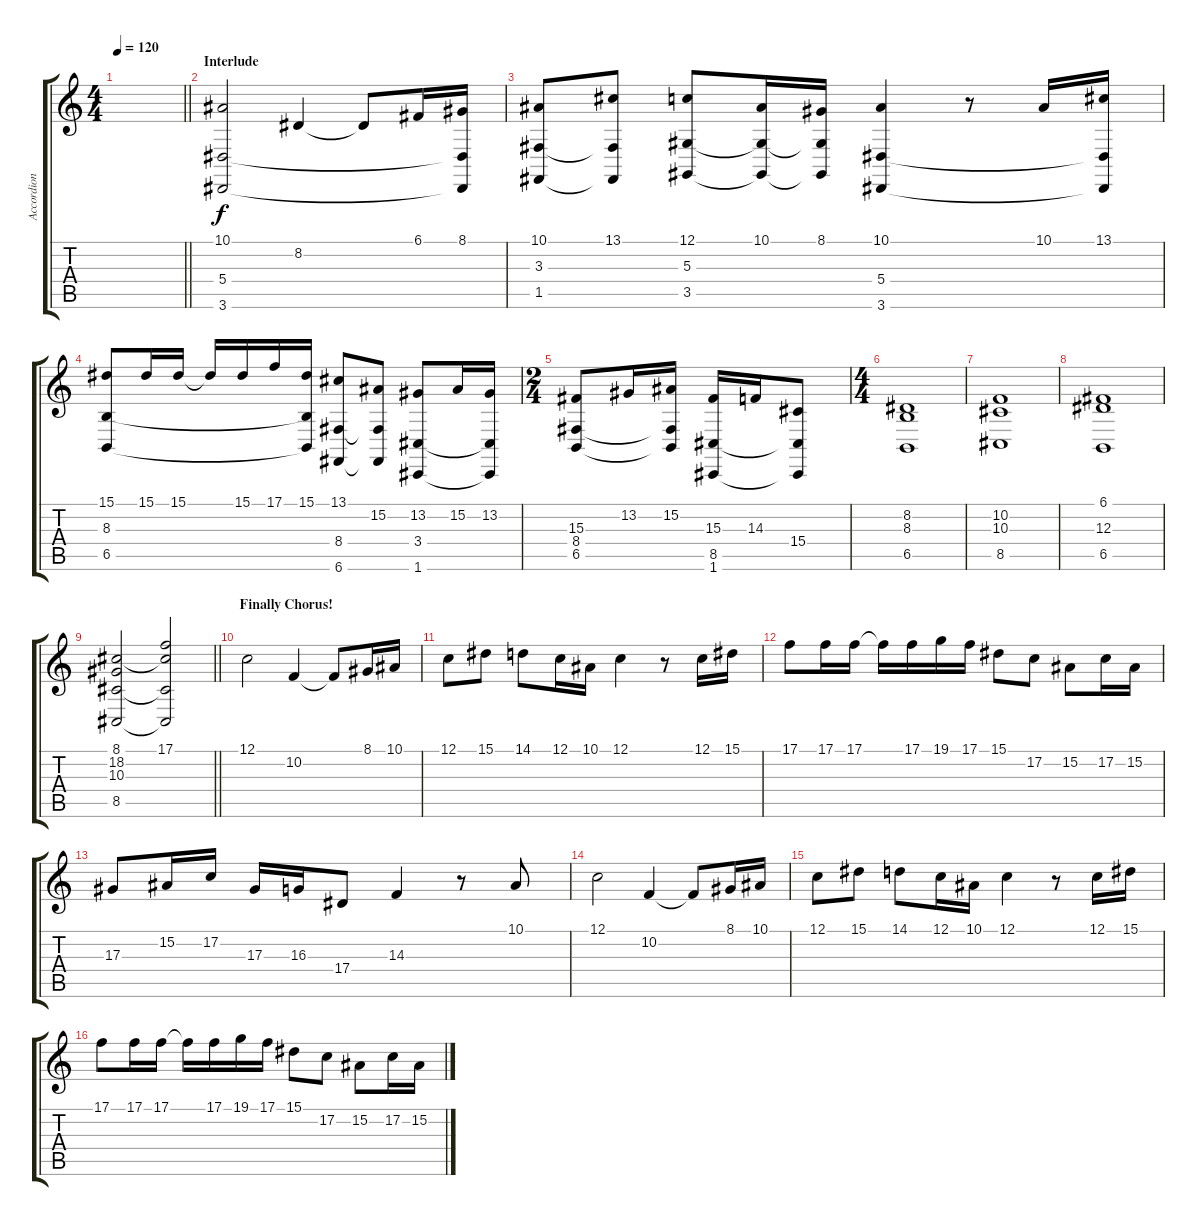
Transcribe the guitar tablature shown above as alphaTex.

\track ("Accordion" "Accordion") {instrument accordion}
\staff {score tabs}
\tuning (C4 G3 Eb3 Bb2 F2 C2) {hide}
\ts (4 4)
\tempo 120
\clef g2
\barLineRight lightlight
\ks c
|
\section ("" "Interlude")
(10.1 5.4 3.6).2 8.2.4 8.2{t}.8 6.1.16 (8.1 5.4{t} 3.6{t}).16 |
(10.1 3.3 1.5).8 (13.1 3.3{t} 1.5{t}).8 (12.1 5.3 3.5).8 (10.1 5.3{t} 3.5{t}).16 (8.1 5.3{t} 3.5{t}).16 (10.1 5.4 3.6).4 r.8 10.1.16 (13.1 5.4{t} 3.6{t}).16 |
(15.1 8.3 6.5).8 15.1.16 15.1.16 15.1{t}.16 15.1.16 17.1.16 (15.1 8.3{t} 6.5{t}).16 (13.1 8.4 6.6).8 (15.2 8.4{t} 6.6{t}).8 (13.2 3.4 1.6).8 15.2.16 (13.2 3.4{t} 1.6{t}).16 |
\ts (2 4)
(15.3 8.4 6.5).8 13.2.16 (15.2 8.4{t} 6.5{t}).16 (15.3 8.5 1.6).16 14.3.16 (15.4 8.5{t} 1.6{t}).8 |
\ts (4 4)
(8.2 8.3 6.5).1 |
(10.2 10.3 8.5).1 |
(6.1 12.3 6.5).1 |
\barLineRight lightlight
(8.1 18.2 10.3 8.5).2 (17.1 18.2{t} 10.3{t} 8.5{t}).2 |
\section ("" "Finally Chorus!")
12.1.2 10.2.4 10.2{t}.8 8.1.16 10.1.16 |
12.1.8 15.1.8 14.1.8 12.1.16 10.1.16 12.1.4 r.8 12.1.16 15.1.16 |
17.1.8 17.1.16 17.1.16 17.1{t}.16 17.1.16 19.1.16 17.1.16 15.1.8 17.2.8 15.2.8 17.2.16 15.2.16 |
17.3.8 15.2.16 17.2.16 17.3.16 16.3.16 17.4.8 14.3.4 r.8 10.1.8 |
12.1.2 10.2.4 10.2{t}.8 8.1.16 10.1.16 |
12.1.8 15.1.8 14.1.8 12.1.16 10.1.16 12.1.4 r.8 12.1.16 15.1.16 |
17.1.8 17.1.16 17.1.16 17.1{t}.16 17.1.16 19.1.16 17.1.16 15.1.8 17.2.8 15.2.8 17.2.16 15.2.16
